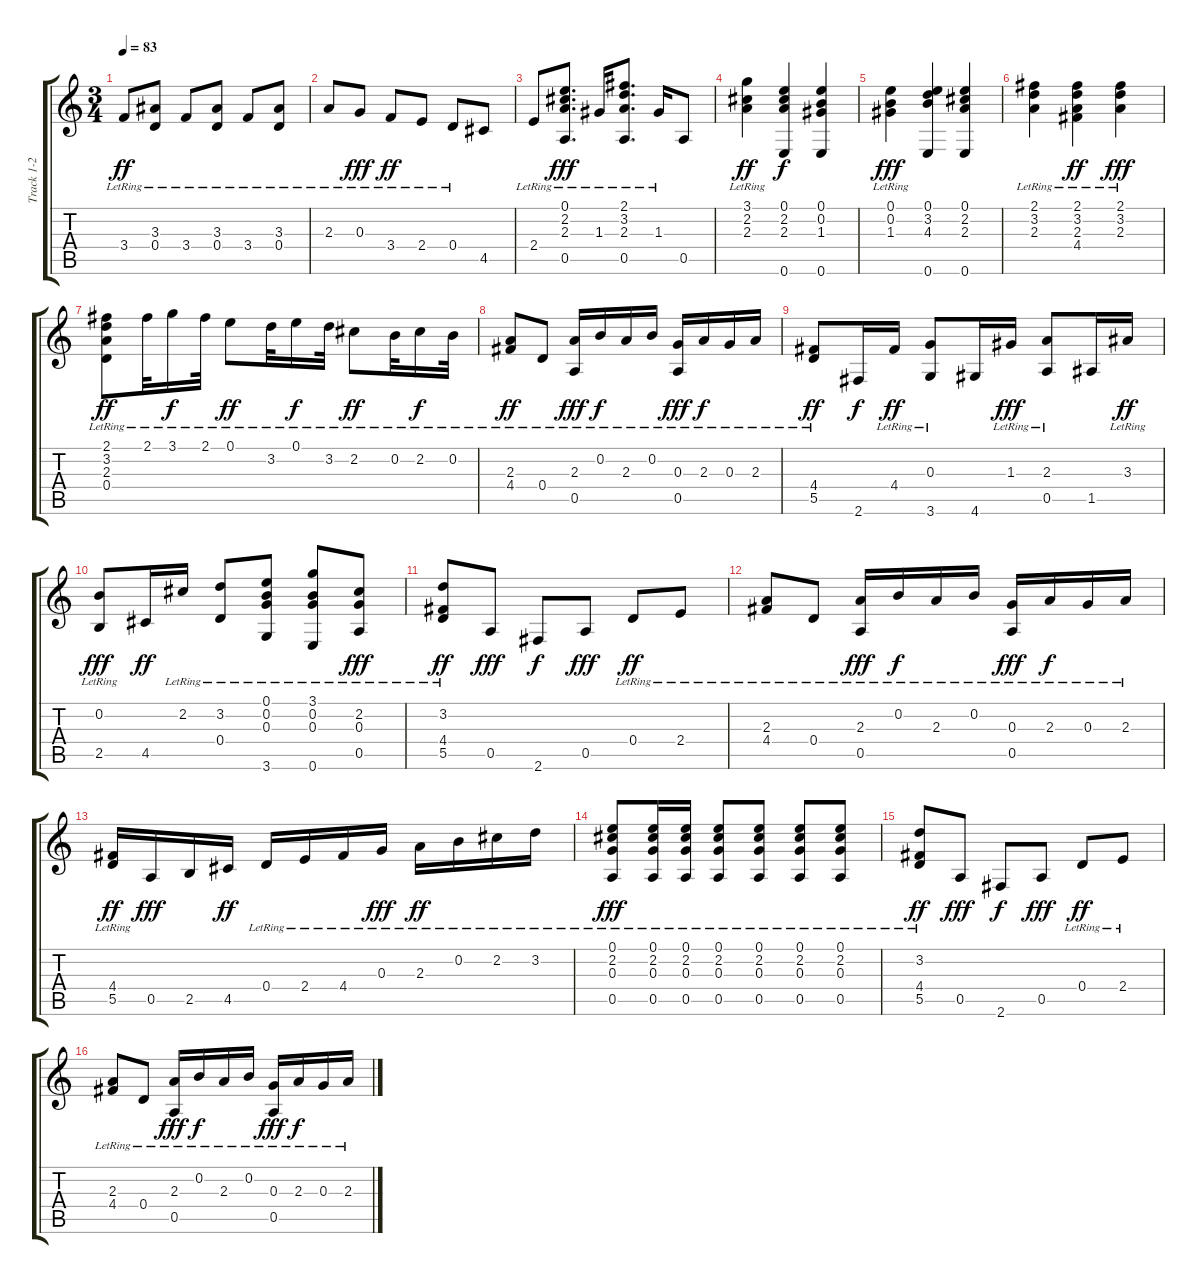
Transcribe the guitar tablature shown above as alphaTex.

\track ("Track 1-2" "Track 1-2") {instrument acousticguitarnylon}
\staff {score tabs}
\tuning (E4 B3 G3 D3 A2 E2) {hide}
\ts (3 4)
\tempo 83
\clef g2
\ks c
3.4{lr}.8{dy ff} (3.3{lr} 0.4{lr}).8 3.4{lr}.8 (3.3{lr} 0.4{lr}).8 3.4{lr}.8 (3.3{lr} 0.4{lr}).8 |
2.3{lr}.8 0.3{lr}.8{dy fff} 3.4{lr}.8{dy ff} 2.4{lr}.8 0.4{lr}.8 4.5.8 |
2.4{lr}.8 (0.1{lr} 2.2{lr} 2.3{lr} 0.5).8{d dy fff} 1.3{lr}.16 (2.1{lr} 3.2{lr} 2.3{lr} 0.5).8{d} 1.3{lr}.16 0.5.8 |
(3.1 2.2 2.3{lr}).4{dy ff} (0.1 2.2 2.3 0.6).4{dy f} (0.1 0.2 1.3 0.6).4 |
(0.1 0.2 1.3{lr}).4{dy fff} (0.1 3.2 4.3 0.6).4 (0.1 2.2 2.3 0.6).4 |
(2.1 3.2 2.3{lr}).4 (2.1 3.2 2.3 4.4{lr}).4{dy ff} (2.1 3.2 2.3{lr}).4{dy fff} |
(2.1{lr} 3.2{lr} 2.3{lr} 0.4{lr}).8{dy ff} 2.1{lr}.32 3.1{lr}.16{dy f} 2.1{lr}.32 0.1{lr}.8{dy ff} 3.2{lr}.32 0.1{lr}.16{dy f} 3.2{lr}.32 2.2{lr}.8{dy ff} 0.2{lr}.32 2.2{lr}.16{dy f} 0.2{lr}.32 |
(2.3{lr} 4.4{lr}).8{dy ff} 0.4{lr}.8 (2.3{lr} 0.5).16{dy fff} 0.2{lr}.16{dy f} 2.3{lr}.16 0.2{lr}.16 (0.3{lr} 0.5).16{dy fff} 2.3{lr}.16{dy f} 0.3{lr}.16 2.3{lr}.16 |
(4.4{lr} 5.5).8{dy ff} 2.6.16{dy f} 4.4{lr}.16{dy ff} (0.3{lr} 3.6).8 4.6.16 1.3{lr}.16{dy fff} (2.3{lr} 0.5).8 1.5.16 3.3{lr}.16{dy ff} |
(0.2{lr} 2.5).8{dy fff} 4.5.16{dy ff} 2.2{lr}.16 (3.2{lr} 0.4{lr}).8 (0.1{lr} 0.2{lr} 0.3{lr} 3.6).8 (3.1{lr} 0.2{lr} 0.3{lr} 0.6).8 (2.2{lr} 0.3{lr} 0.5).8{dy fff} |
(3.2{lr} 4.4{lr} 5.5).8{dy ff} 0.5.8{dy fff} 2.6.8{dy f} 0.5.8{dy fff} 0.4{lr}.8{dy ff} 2.4{lr}.8 |
(2.3{lr} 4.4{lr}).8 0.4{lr}.8 (2.3{lr} 0.5).16{dy fff} 0.2{lr}.16{dy f} 2.3{lr}.16 0.2{lr}.16 (0.3{lr} 0.5).16{dy fff} 2.3{lr}.16{dy f} 0.3{lr}.16 2.3{lr}.16 |
(4.4{lr} 5.5).16{dy ff} 0.5.16{dy fff} 2.5.16 4.5.16{dy ff} 0.4{lr}.16 2.4{lr}.16 4.4{lr}.16 0.3{lr}.16{dy fff} 2.3{lr}.16{dy ff} 0.2{lr}.16 2.2{lr}.16 3.2{lr}.16 |
(0.1{lr} 2.2{lr} 0.3{lr} 0.5).8{dy fff} (0.1{lr} 2.2{lr} 0.3{lr} 0.5).16 (0.1{lr} 2.2{lr} 0.3{lr} 0.5).16 (0.1{lr} 2.2{lr} 0.3{lr} 0.5).8 (0.1{lr} 2.2{lr} 0.3{lr} 0.5).8 (0.1{lr} 2.2{lr} 0.3{lr} 0.5).8 (0.1{lr} 2.2{lr} 0.3{lr} 0.5).8 |
(3.2{lr} 4.4{lr} 5.5).8{dy ff} 0.5.8{dy fff} 2.6.8{dy f} 0.5.8{dy fff} 0.4{lr}.8{dy ff} 2.4{lr}.8 |
(2.3{lr} 4.4{lr}).8 0.4{lr}.8 (2.3{lr} 0.5).16{dy fff} 0.2{lr}.16{dy f} 2.3{lr}.16 0.2{lr}.16 (0.3{lr} 0.5).16{dy fff} 2.3{lr}.16{dy f} 0.3{lr}.16 2.3{lr}.16
